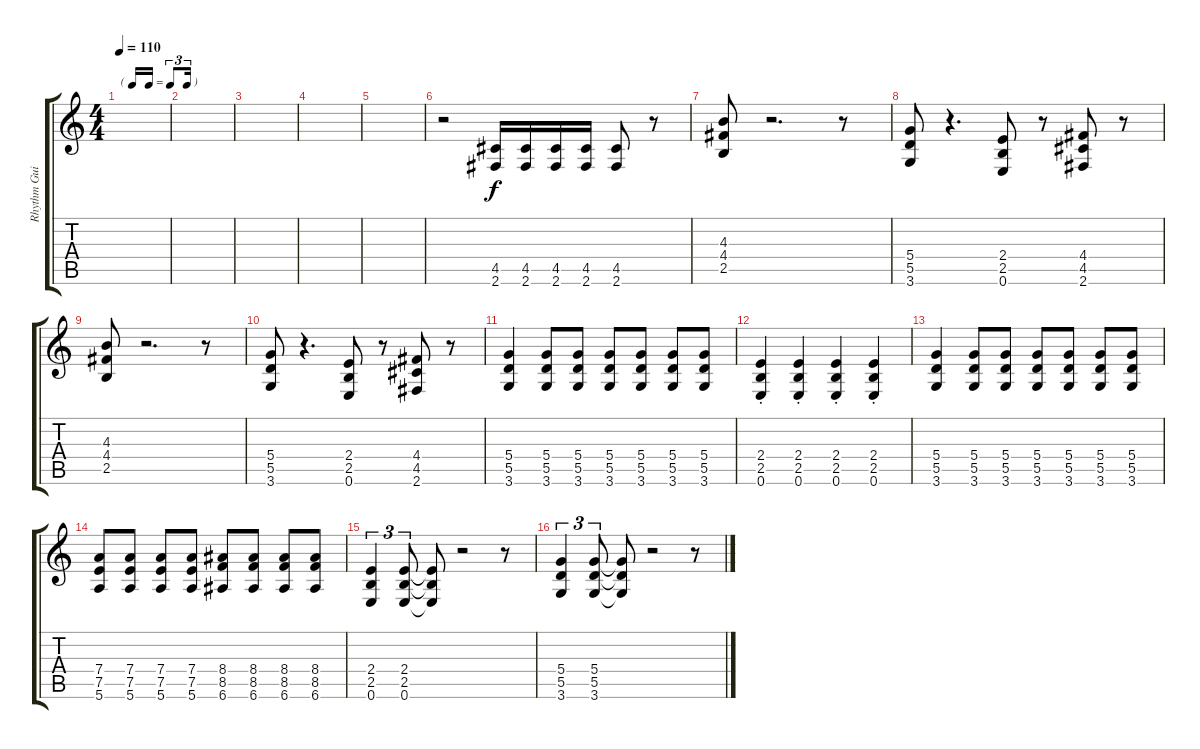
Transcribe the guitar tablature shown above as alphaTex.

\track ("Rhythm Guitar - Josh" "Rhythm Gui") {instrument overdrivenguitar}
\staff {score tabs}
\tuning (E4 B3 G3 D3 A2 E2) {hide}
\ts (4 4)
\tf triplet16th
\tempo 110
\clef g2
\ks c
|
|
|
|
|
r.2 (4.5 2.6).16 (4.5 2.6).16 (4.5 2.6).16 (4.5 2.6).16 (4.5 2.6).8 r.8 |
(4.3 4.4 2.5).8 r.2{d} r.8 |
(5.4 5.5 3.6).8 r.4{d} (2.4 2.5 0.6).8 r.8 (4.4 4.5 2.6).8 r.8 |
(4.3 4.4 2.5).8 r.2{d} r.8 |
(5.4 5.5 3.6).8 r.4{d} (2.4 2.5 0.6).8 r.8 (4.4 4.5 2.6).8 r.8 |
(5.4 5.5 3.6).4 (5.4 5.5 3.6).8 (5.4 5.5 3.6).8 (5.4 5.5 3.6).8 (5.4 5.5 3.6).8 (5.4 5.5 3.6).8 (5.4 5.5 3.6).8 |
(2.4{st} 2.5{st} 0.6{st}).4 (2.4{st} 2.5{st} 0.6{st}).4 (2.4{st} 2.5{st} 0.6{st}).4 (2.4{st} 2.5{st} 0.6{st}).4 |
(5.4 5.5 3.6).4 (5.4 5.5 3.6).8 (5.4 5.5 3.6).8 (5.4 5.5 3.6).8 (5.4 5.5 3.6).8 (5.4 5.5 3.6).8 (5.4 5.5 3.6).8 |
(7.4 7.5 5.6).8 (7.4 7.5 5.6).8 (7.4 7.5 5.6).8 (7.4 7.5 5.6).8 (8.4 8.5 6.6).8 (8.4 8.5 6.6).8 (8.4 8.5 6.6).8 (8.4 8.5 6.6).8 |
(2.4 2.5 0.6).4{tu (3 2)} (2.4 2.5 0.6).8{tu (3 2)} (2.4{t} 2.5{t} 0.6{t}).8 r.2 r.8 |
(5.4 5.5 3.6).4{tu (3 2)} (5.4 5.5 3.6).8{tu (3 2)} (5.4{t} 5.5{t} 3.6{t}).8 r.2 r.8
